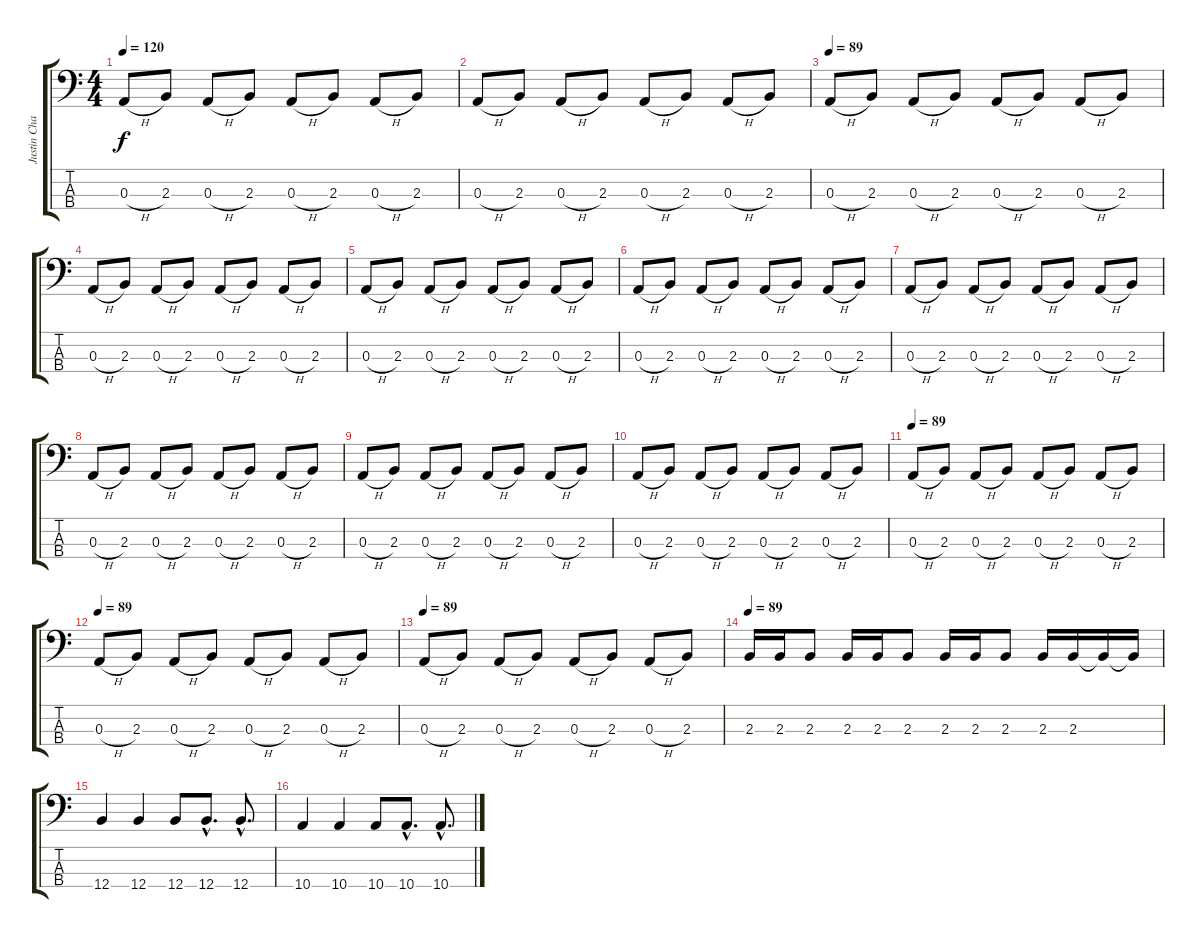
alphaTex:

\track ("Justin Chancellor (Drop B)" "Justin Cha") {instrument electricbassfinger}
\staff {score tabs}
\tuning (G2 D2 A1 B0) {hide}
\ts (4 4)
\tempo 120
\clef f4
\ks c
0.3{h}.8{dy f} 2.3.8 0.3{h}.8 2.3.8 0.3{h}.8 2.3.8 0.3{h}.8 2.3.8 |
0.3{h}.8 2.3.8 0.3{h}.8 2.3.8 0.3{h}.8 2.3.8 0.3{h}.8 2.3.8 |
\tempo 89
0.3{h}.8 2.3.8 0.3{h}.8 2.3.8 0.3{h}.8 2.3.8 0.3{h}.8 2.3.8 |
0.3{h}.8 2.3.8 0.3{h}.8 2.3.8 0.3{h}.8 2.3.8 0.3{h}.8 2.3.8 |
0.3{h}.8 2.3.8 0.3{h}.8 2.3.8 0.3{h}.8 2.3.8 0.3{h}.8 2.3.8 |
0.3{h}.8 2.3.8 0.3{h}.8 2.3.8 0.3{h}.8 2.3.8 0.3{h}.8 2.3.8 |
0.3{h}.8 2.3.8 0.3{h}.8 2.3.8 0.3{h}.8 2.3.8 0.3{h}.8 2.3.8 |
0.3{h}.8 2.3.8 0.3{h}.8 2.3.8 0.3{h}.8 2.3.8 0.3{h}.8 2.3.8 |
0.3{h}.8 2.3.8 0.3{h}.8 2.3.8 0.3{h}.8 2.3.8 0.3{h}.8 2.3.8 |
0.3{h}.8 2.3.8 0.3{h}.8 2.3.8 0.3{h}.8 2.3.8 0.3{h}.8 2.3.8 |
\tempo 89
0.3{h}.8 2.3.8 0.3{h}.8 2.3.8 0.3{h}.8 2.3.8 0.3{h}.8 2.3.8 |
\tempo 89
0.3{h}.8 2.3.8 0.3{h}.8 2.3.8 0.3{h}.8 2.3.8 0.3{h}.8 2.3.8 |
\tempo 89
0.3{h}.8 2.3.8 0.3{h}.8 2.3.8 0.3{h}.8 2.3.8 0.3{h}.8 2.3.8 |
\tempo 89
2.3.16 2.3.16 2.3.8 2.3.16 2.3.16 2.3.8 2.3.16 2.3.16 2.3.8 2.3.16 2.3.16 2.3{t}.16 2.3{t}.16 |
12.4.4 12.4.4 12.4.8 12.4{hac}.8{d} 12.4{hac}.8{d} |
10.4.4 10.4.4 10.4.8 10.4{hac}.8{d} 10.4{hac}.8{d}
